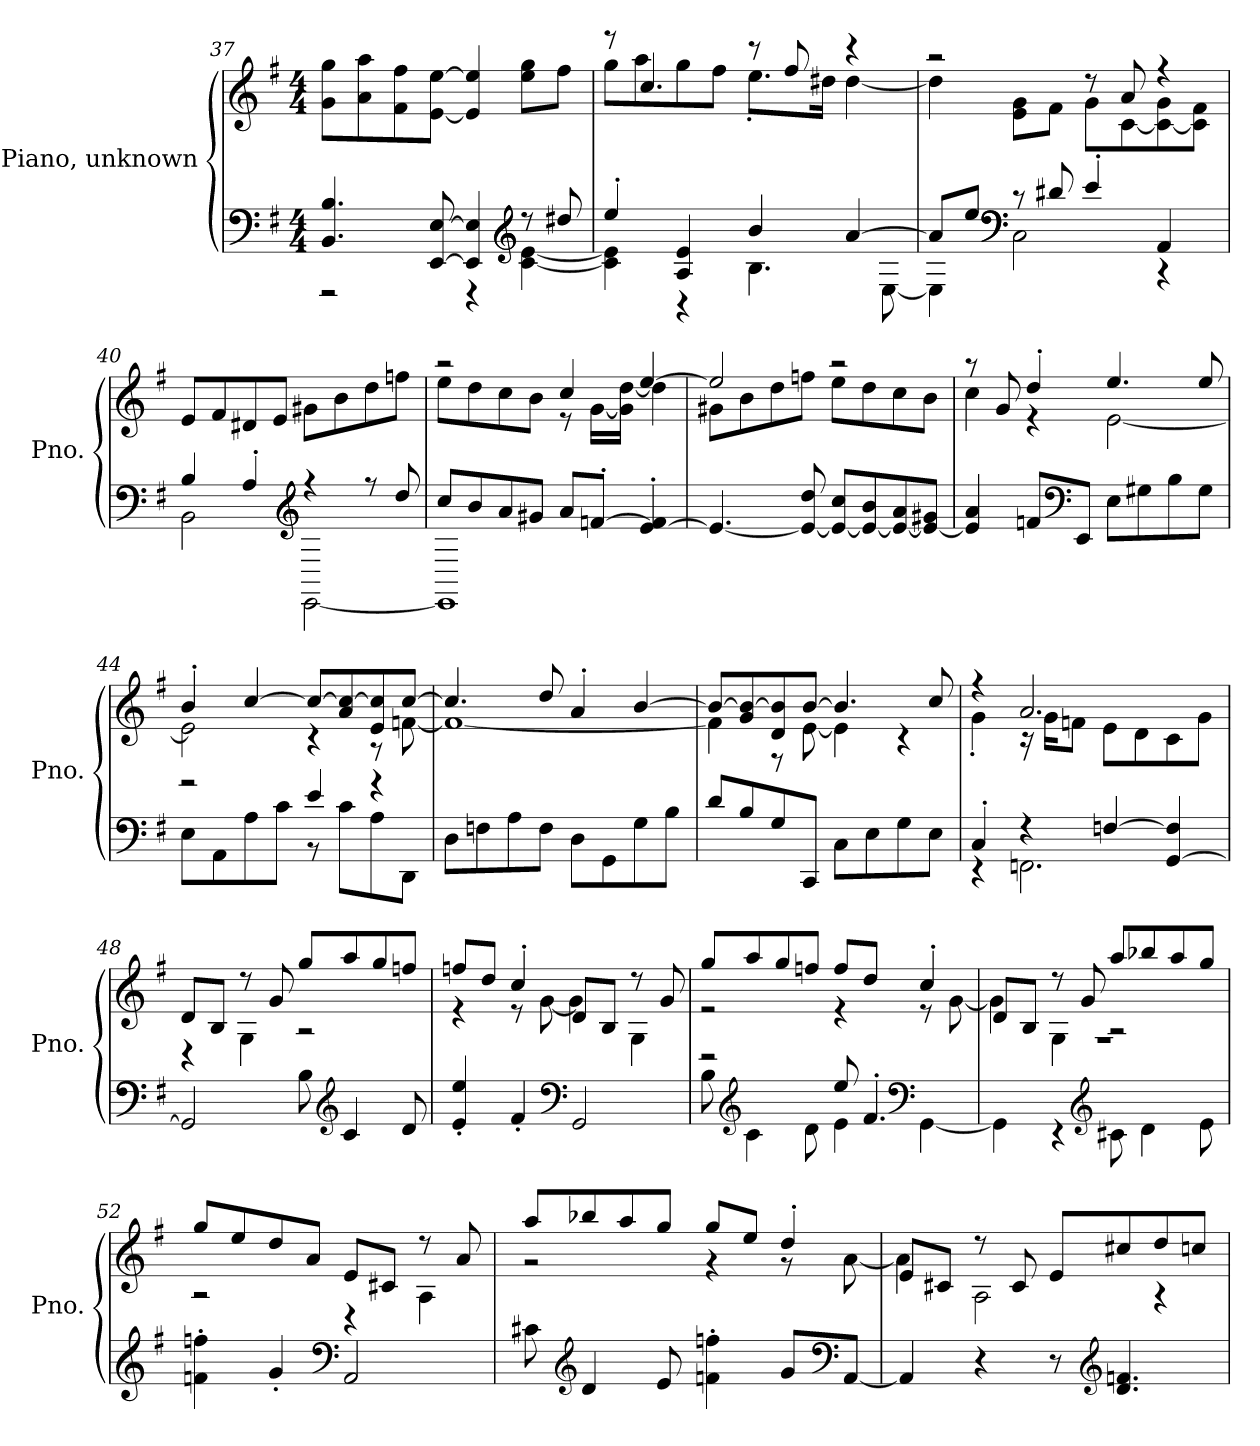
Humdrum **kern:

**kern	**kern
*part1	*part1
*staff2	*staff1
*I"Piano, unknown	*
*I'Pno.	*
!!LO:LB:g=z
*clefF4	*clefG2
*k[f#]	*k[f#]
*M4/4	*M4/4
=37	=37
*^	*
4.BB/ 4.B/	2r	8g\ 8gg\L
.	.	8a\ 8aa\
.	.	8f#\ 8ff#\
[8EE/ [8E/	.	[8e\ [8ee\J
4EE/] 4E/]	4r	4e/] 4ee/]
*clefG2	*	*
8r	[4c\ [4e\	8ee\ 8gg\L
8dd#X/	.	8ff#\J
=38	=38	=38
*	*	*^
4ee'/	4c\] 4e\]	8r	8gg\L
.	.	4.cc/	8aa\
4A/ 4e/	4r	.	8gg\
.	.	.	8ff#\J
4b/	4.B\	8r	8.ee'\L
.	.	8ff#/	.
.	.	.	16dd#X\Jk
[4a/	.	4r	[4dd#\
.	[8E\	.	.
=39	=39	=39	=39
8a/L]	4E\]	2r	4dd#\]
8ee/J	.	.	.
*clefF4	*	*	*
8r	2C\	.	8e\ 8g\L
8d#X/	.	.	8f#\J
4e'/	.	8r	8g\L
.	.	8a/	[8c\
4AA/	4r	4r	8c\_ 8g\
.	.	.	8c\] 8f#\J
*	*	*v	*v
!!LO:PB:g=z
=40	=40	=40
4B/	2BB\	8e/L
.	.	8f#/
4A'/	.	8d#X/
.	.	8e/J
*clefG2	*	*
4r	[2EE\	8g#X\L
.	.	8b\
8r	.	8dd\
8dd/	.	8ffn\J
=41	=41	=41
*	*	*^
8cc/L	1EE]	2r	8ee\L
8b/	.	.	8dd\
8a/	.	.	8cc\
8g#X/J	.	.	8b\J
8a/L	.	4cc/	8r
[8fn'/J	.	.	[16g\LL
.	.	.	16g\] [16dd\JJ
[4e/' 4f/]'	.	[4ee/	4dd\]
*v	*v	*	*
=42	=42	=42
4.e/_	2ee/]	8g#X\L
.	.	8b\
.	.	8dd\
8e/_ 8dd/	.	8ffn\J
8e/_ 8cc/L	2r	8ee\L
8e/_ 8b/	.	8dd\
8e/_ 8a/	.	8cc\
8e/_ 8g#X/J	.	8b\J
!!LO:LB:g=z	!!
=43	=43	=43
4e/] 4a/	8r	4cc\
.	8g/	.
8fn/L	4dd'/	4r
*clefF4	*	*
8EE/J	.	.
8E\L	4.ee/	[2e\
8G#X\	.	.
8B\	.	.
8G#\J	8ee/	.
=44	=44	=44
*^	*	*
2r	8E\L	4b'/	2e\]
.	8AA\	.	.
.	8A\	[4cc/	.
.	8c\J	.	.
4e/	8r	8cc/L_	4r
.	8c\L	8a/ 8cc/_	.
4r	8A\	8e/ 8cc/]	8r
.	8DD\J	[8cc/J	[8fn\
*v	*v	*	*
=45	=45	=45
8D\L	4.cc/]	1f_
8Fn\	.	.
8A\	.	.
8F\J	8dd/	.
8D\L	4a'/	.
8GG\	.	.
8G\	[4b/	.
8B\J	.	.
=46	=46	=46
8d/L	8b/L_	4f\]
8B/	8g/ 8b/_	.
8G/	8d/ 8b/]	8r
8CC/J	[8b/J	[8e\
8C\L	4.b/]	4e\]
8E\	.	.
8G\	.	4r
8E\J	8cc/	.
!!LO:LB:g=z	!!
=47	=47	=47
*^	*	*
4C'/	4r	4r	4g'\
4r	2.FFn\	2.a/	16r
.	.	.	16g\KL
.	.	.	8fn\J
[4Fn/	.	.	8e\L
.	.	.	8d\
[4GG/ 4F/]	.	.	8c\
.	.	.	8g\J
*v	*v	*	*
=48	=48	=48
2GG/]	8d/L	4r
.	8B/J	.
.	8r	4G\
.	8g/	.
8B\	8gg/L	2r
*clefG2	*	*
4c/	8aa/	.
.	8gg/	.
8d/	8ffn/J	.
=49	=49	=49
4e/' 4ee/'	8ffn/L	4r
.	8dd/J	.
4f#'/	4cc'/	8r
.	.	[8g\
*clefF4	*	*
2GG/	8d/L	4g\]
.	8B/J	.
.	8r	4G\
.	8g/	.
!!LO:LB:g=z	!!
=50	=50	=50
*^	*	*
2r	8B\	8gg/L	2r
*clefG2	*	*	*
.	4c\	8aa/	.
.	.	8gg/	.
.	8d\	8ffn/J	.
8ee/	4e\	8ff/L	4r
4.f#'/	.	8dd/J	.
*clefF4	*	*	*
.	[4GG\	4cc'/	8r
.	.	.	[8g\
=51	=51	=51	=51
1r	4GG\]	8d/L	4g\]
.	.	8B/J	.
.	4r	8r	4G\
.	.	8g/	.
*clefG2	*	*	*
.	8c#X\	8aa/L	2r
.	4d\	8bb-X/	.
.	.	8aa/	.
.	8e\	8gg/J	.
*v	*v	*	*
=52	=52	=52
4fn\' 4ffn\'	8gg/L	2r
.	8ee/	.
4g'/	8dd/	.
.	8a/J	.
*clefF4	*	*
2AA/	8e/L	4r
.	8c#X/J	.
.	8r	4A\
.	8a/	.
!!LO:LB:g=z	!!
=53	=53	=53
8c#X\	8aa/L	2r
*clefG2	*	*
4d/	8bb-X/	.
.	8aa/	.
8e/	8gg/J	.
4fn\' 4ffn\'	8gg/L	4r
.	8ee/J	.
8g/L	4dd'/	8r
*clefF4	*	*
[8AA/J	.	[8a\
=54	=54	=54
4AA/]	8e/L	4a\]
.	8c#X/J	.
4r	8r	2A\
.	8c#/	.
8r	8e/L	.
*clefG2	*	*
4.d/ 4.fn/	8cc#X/	.
.	8dd/	4r
.	8ccn/J	.
*	*v	*v
=	=
*-	*-
